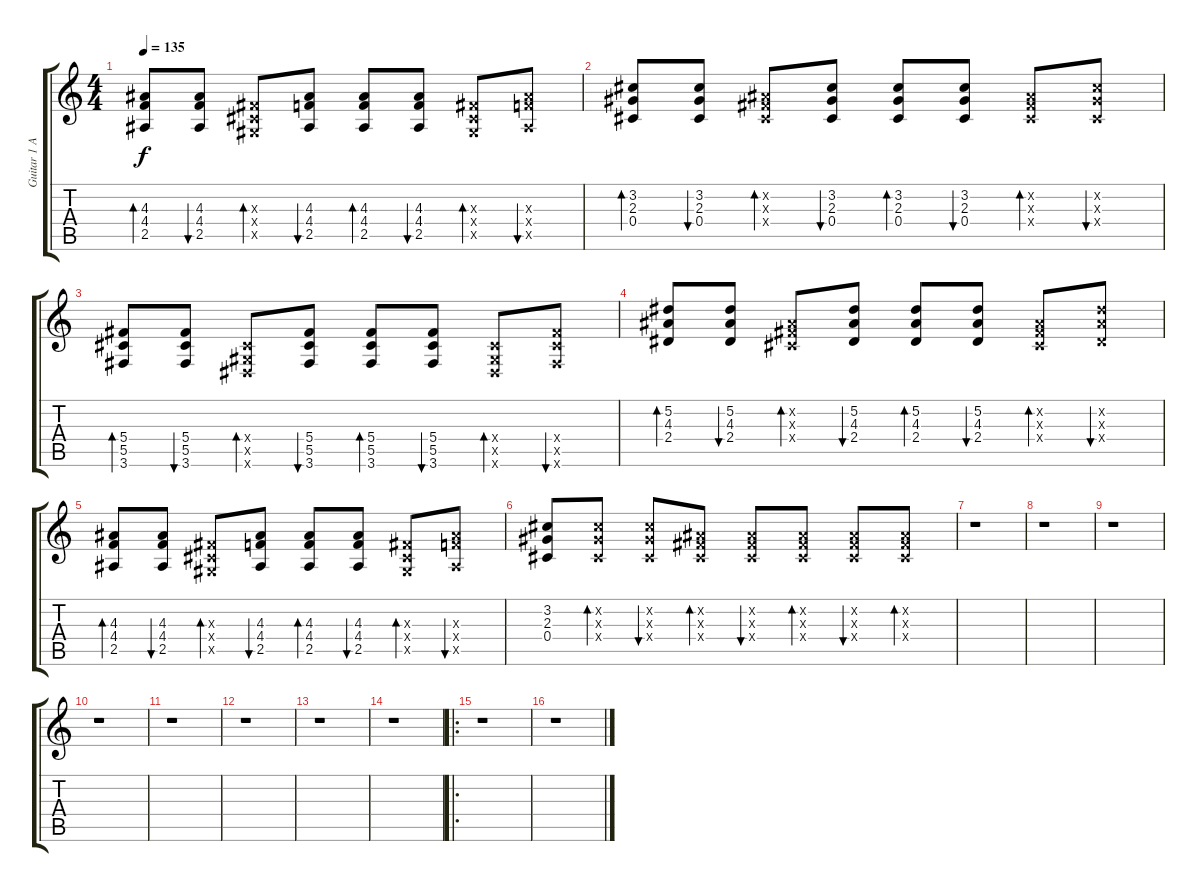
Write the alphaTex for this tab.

\track ("Guitar 1 Acous." "Guitar 1 A") {instrument acousticguitarsteel}
\staff {score tabs}
\tuning (Eb4 Bb3 Gb3 Db3 Ab2 Eb2) {hide}
\ts (4 4)
\tempo 135
\clef g2
\ks c
(4.3 4.4 2.5).8{bd 60 dy f} (4.3 4.4 2.5).8{bu 60} (0.3{x} 0.4{x} 0.5{x}).8{bd 60} (4.3 4.4 2.5).8{bu 60} (4.3 4.4 2.5).8{bd 60} (4.3 4.4 2.5).8{bu 60} (0.3{x} 0.4{x} 0.5{x}).8{bd 60} (4.3{x} 4.4{x} 2.5{x}).8{bu 60} |
(3.2 2.3 0.4).8{bd 60} (3.2 2.3 0.4).8{bu 60} (0.2{x} 0.3{x} 0.4{x}).8{bd 60} (3.2 2.3 0.4).8{bu 60} (3.2 2.3 0.4).8{bd 60} (3.2 2.3 0.4).8{bu 60} (0.2{x} 0.3{x} 0.4{x}).8{bd 60} (3.2{x} 2.3{x} 0.4{x}).8{bu 60} |
(5.4 5.5 3.6).8{bd 60} (5.4 5.5 3.6).8{bu 60} (0.4{x} 0.5{x} 0.6{x}).8{bd 60} (5.4 5.5 3.6).8{bu 60} (5.4 5.5 3.6).8{bd 60} (5.4 5.5 3.6).8{bu 60} (0.4{x} 0.5{x} 0.6{x}).8{bd 60} (5.4{x} 5.5{x} 3.6{x}).8{bu 60} |
(5.2 4.3 2.4).8{bd 60} (5.2 4.3 2.4).8{bu 60} (0.2{x} 0.3{x} 0.4{x}).8{bd 60} (5.2 4.3 2.4).8{bu 60} (5.2 4.3 2.4).8{bd 60} (5.2 4.3 2.4).8{bu 60} (0.2{x} 0.3{x} 0.4{x}).8{bd 60} (5.2{x} 4.3{x} 2.4{x}).8{bu 60} |
(4.3 4.4 2.5).8{bd 60} (4.3 4.4 2.5).8{bu 60} (0.3{x} 0.4{x} 0.5{x}).8{bd 60} (4.3 4.4 2.5).8{bu 60} (4.3 4.4 2.5).8{bd 60} (4.3 4.4 2.5).8{bu 60} (0.3{x} 0.4{x} 0.5{x}).8{bd 60} (4.3{x} 4.4{x} 2.5{x}).8{bu 60} |
(3.2 2.3 0.4).8 (3.2{x} 2.3{x} 0.4{x}).8{bd 60} (3.2{x} 2.3{x} 0.4{x}).8{bu 60} (0.2{x} 0.3{x} 0.4{x}).8{bd 60} (0.2{x} 0.3{x} 0.4{x}).8{bu 60} (0.2{x} 0.3{x} 0.4{x}).8{bd 60} (0.2{x} 0.3{x} 0.4{x}).8{bu 60} (0.2{x} 0.3{x} 0.4{x}).8{bd 60} |
r.1 |
r.1 |
r.1 |
r.1 |
r.1 |
r.1 |
r.1 |
r.1 |
\ro
r.1 |
r.1
